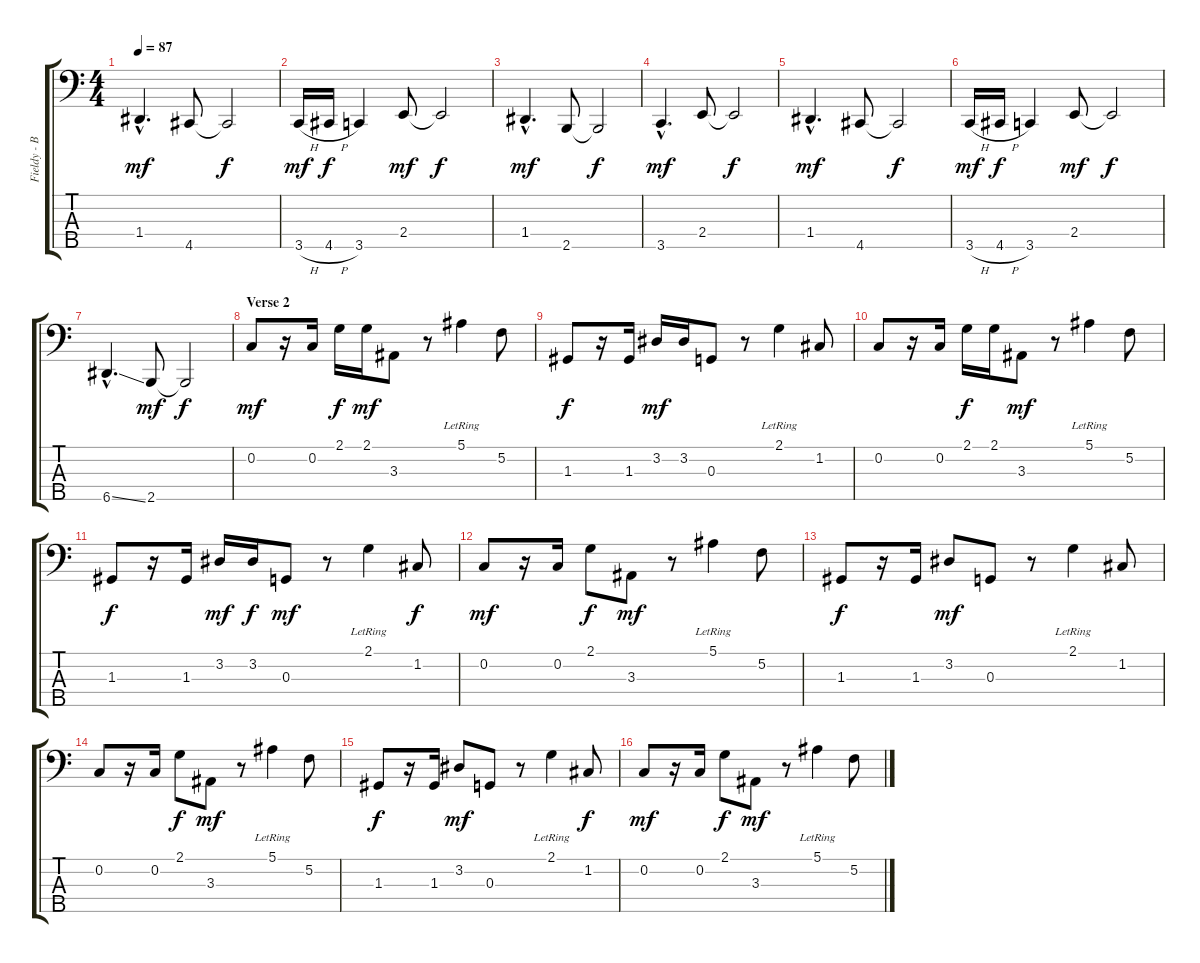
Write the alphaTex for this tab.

\track ("Fieldy - Bass" "Fieldy - B") {instrument electricbassfinger}
\staff {score tabs}
\tuning (F2 C2 G1 D1 A0) {hide}
\ts (4 4)
\tempo 87
\clef f4
\ks c
1.4{hac}.4{d dy mf} 4.5.8 4.5{t}.2{dy f} |
3.5{h}.16{dy mf} 4.5{h}.16{dy f} 3.5.4 2.4.8{dy mf} 2.4{t}.2{dy f} |
1.4{hac}.4{d dy mf} 2.5.8 2.5{t}.2{dy f} |
3.5{hac}.4{d dy mf} 2.4.8 2.4{t}.2{dy f} |
1.4{hac}.4{d dy mf} 4.5.8 4.5{t}.2{dy f} |
3.5{h}.16{dy mf} 4.5{h}.16{dy f} 3.5.4 2.4.8{dy mf} 2.4{t}.2{dy f} |
6.5{ss hac}.4{d} 2.5.8{dy mf} 2.5{t}.2{dy f} |
\section ("" "Verse 2")
0.2.8{dy mf instrument electricbassfinger} r.16 0.2.16 2.1.16{dy f} 2.1.16{dy mf} 3.3.8 r.8 5.1{lr}.4 5.2.8 |
1.3.8{dy f} r.16 1.3.16 3.2.16{dy mf} 3.2.16 0.3.8 r.8 2.1{lr}.4 1.2.8 |
0.2.8 r.16 0.2.16 2.1.16{dy f} 2.1.16 3.3.8{dy mf} r.8 5.1{lr}.4 5.2.8 |
1.3.8{dy f} r.16 1.3.16 3.2.16{dy mf} 3.2.16{dy f} 0.3.8{dy mf} r.8 2.1{lr}.4 1.2.8{dy f} |
0.2.8{dy mf} r.16 0.2.16 2.1.8{dy f} 3.3.8{dy mf} r.8 5.1{lr}.4 5.2.8 |
1.3.8{dy f} r.16 1.3.16 3.2.8{dy mf} 0.3.8 r.8 2.1{lr}.4 1.2.8 |
0.2.8 r.16 0.2.16 2.1.8{dy f} 3.3.8{dy mf} r.8 5.1{lr}.4 5.2.8 |
1.3.8{dy f} r.16 1.3.16 3.2.8{dy mf} 0.3.8 r.8 2.1{lr}.4 1.2.8{dy f} |
0.2.8{dy mf} r.16 0.2.16 2.1.8{dy f} 3.3.8{dy mf} r.8 5.1{lr}.4 5.2.8
